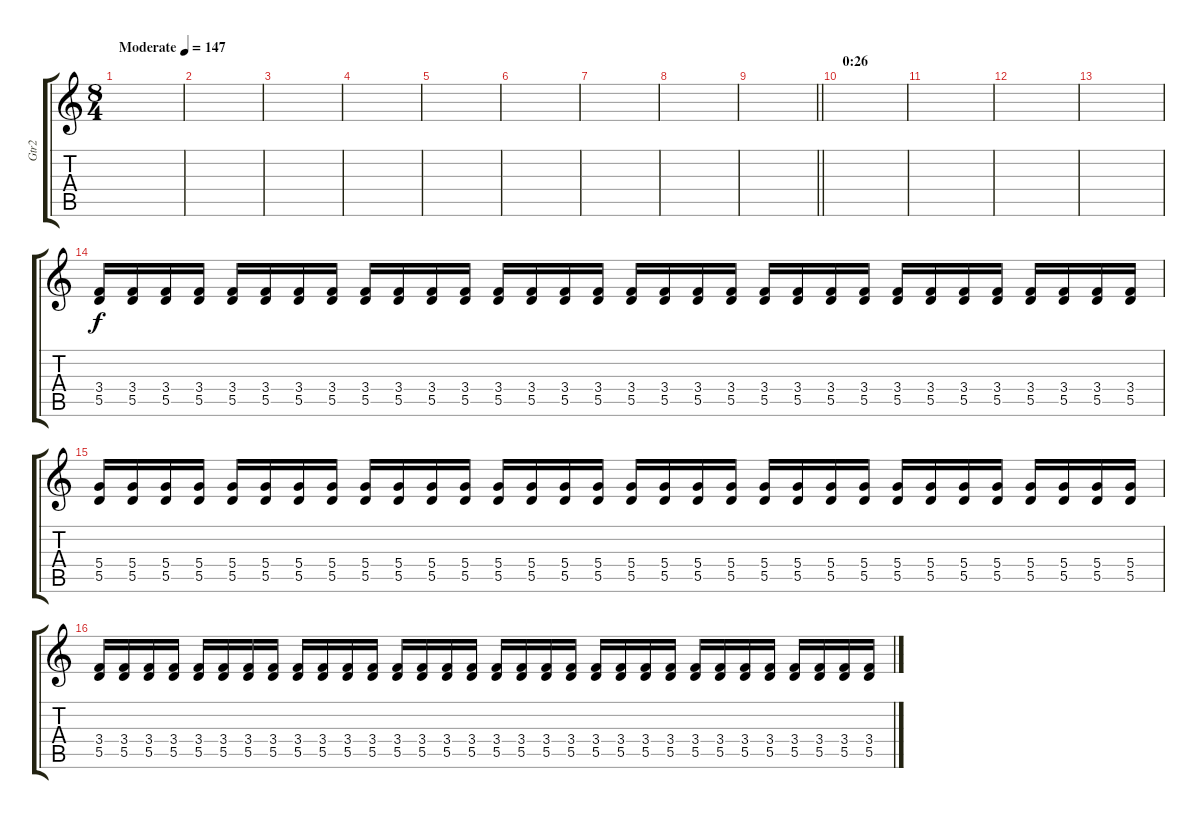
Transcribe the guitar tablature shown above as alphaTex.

\track ("Gtr2" "Gtr2") {instrument distortionguitar}
\staff {score tabs}
\tuning (E4 B3 G3 D3 A2 E2) {hide}
\ts (8 4)
\tempo (147 "Moderate")
\clef g2
\ks c
|
|
|
|
|
|
|
|
\barLineRight lightlight
|
\section ("" "0:26")
|
|
|
|
(3.4 5.5).16 (3.4 5.5).16 (3.4 5.5).16 (3.4 5.5).16 (3.4 5.5).16 (3.4 5.5).16 (3.4 5.5).16 (3.4 5.5).16 (3.4 5.5).16 (3.4 5.5).16 (3.4 5.5).16 (3.4 5.5).16 (3.4 5.5).16 (3.4 5.5).16 (3.4 5.5).16 (3.4 5.5).16 (3.4 5.5).16 (3.4 5.5).16 (3.4 5.5).16 (3.4 5.5).16 (3.4 5.5).16 (3.4 5.5).16 (3.4 5.5).16 (3.4 5.5).16 (3.4 5.5).16 (3.4 5.5).16 (3.4 5.5).16 (3.4 5.5).16 (3.4 5.5).16 (3.4 5.5).16 (3.4 5.5).16 (3.4 5.5).16 |
(5.4 5.5).16 (5.4 5.5).16 (5.4 5.5).16 (5.4 5.5).16 (5.4 5.5).16 (5.4 5.5).16 (5.4 5.5).16 (5.4 5.5).16 (5.4 5.5).16 (5.4 5.5).16 (5.4 5.5).16 (5.4 5.5).16 (5.4 5.5).16 (5.4 5.5).16 (5.4 5.5).16 (5.4 5.5).16 (5.4 5.5).16 (5.4 5.5).16 (5.4 5.5).16 (5.4 5.5).16 (5.4 5.5).16 (5.4 5.5).16 (5.4 5.5).16 (5.4 5.5).16 (5.4 5.5).16 (5.4 5.5).16 (5.4 5.5).16 (5.4 5.5).16 (5.4 5.5).16 (5.4 5.5).16 (5.4 5.5).16 (5.4 5.5).16 |
(3.4 5.5).16 (3.4 5.5).16 (3.4 5.5).16 (3.4 5.5).16 (3.4 5.5).16 (3.4 5.5).16 (3.4 5.5).16 (3.4 5.5).16 (3.4 5.5).16 (3.4 5.5).16 (3.4 5.5).16 (3.4 5.5).16 (3.4 5.5).16 (3.4 5.5).16 (3.4 5.5).16 (3.4 5.5).16 (3.4 5.5).16 (3.4 5.5).16 (3.4 5.5).16 (3.4 5.5).16 (3.4 5.5).16 (3.4 5.5).16 (3.4 5.5).16 (3.4 5.5).16 (3.4 5.5).16 (3.4 5.5).16 (3.4 5.5).16 (3.4 5.5).16 (3.4 5.5).16 (3.4 5.5).16 (3.4 5.5).16 (3.4 5.5).16
